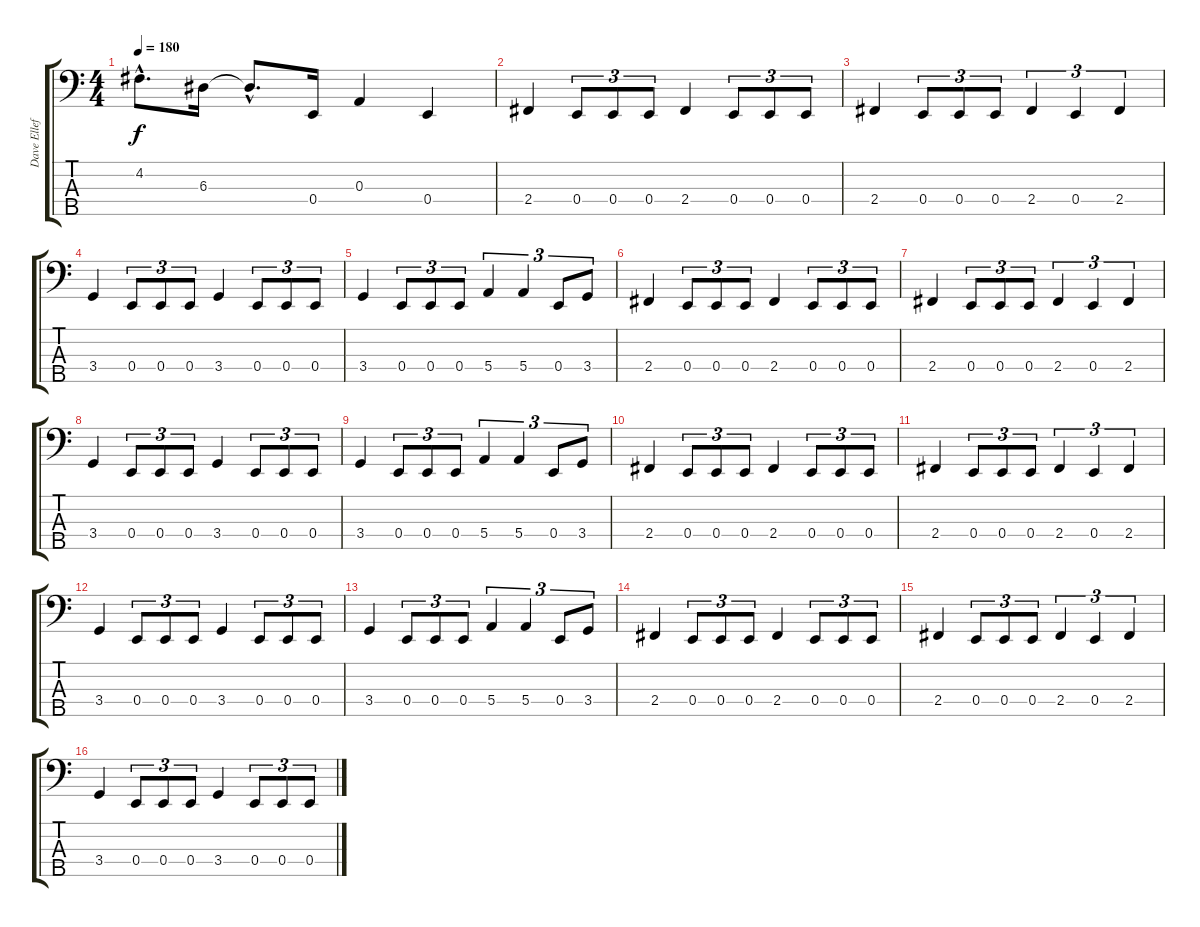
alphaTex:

\track ("Dave Ellefson" "Dave Ellef") {instrument electricbasspick}
\staff {score tabs}
\tuning (G2 D2 A1 E1 B0) {hide}
\ts (4 4)
\tempo 180
\clef f4
\ks c
4.2{hac}.8{d dy f} 6.3.16 6.3{hac t}.8{d} 0.4.16 0.3.4 0.4.4 |
2.4.4 0.4.8{tu (3 2)} 0.4.8{tu (3 2)} 0.4.8{tu (3 2)} 2.4.4 0.4.8{tu (3 2)} 0.4.8{tu (3 2)} 0.4.8{tu (3 2)} |
2.4.4 0.4.8{tu (3 2)} 0.4.8{tu (3 2)} 0.4.8{tu (3 2)} 2.4.4{tu (3 2)} 0.4.4{tu (3 2)} 2.4.4{tu (3 2)} |
3.4.4 0.4.8{tu (3 2)} 0.4.8{tu (3 2)} 0.4.8{tu (3 2)} 3.4.4 0.4.8{tu (3 2)} 0.4.8{tu (3 2)} 0.4.8{tu (3 2)} |
3.4.4 0.4.8{tu (3 2)} 0.4.8{tu (3 2)} 0.4.8{tu (3 2)} 5.4.4{tu (3 2)} 5.4.4{tu (3 2)} 0.4.8{tu (3 2)} 3.4.8{tu (3 2)} |
2.4.4 0.4.8{tu (3 2)} 0.4.8{tu (3 2)} 0.4.8{tu (3 2)} 2.4.4 0.4.8{tu (3 2)} 0.4.8{tu (3 2)} 0.4.8{tu (3 2)} |
2.4.4 0.4.8{tu (3 2)} 0.4.8{tu (3 2)} 0.4.8{tu (3 2)} 2.4.4{tu (3 2)} 0.4.4{tu (3 2)} 2.4.4{tu (3 2)} |
3.4.4 0.4.8{tu (3 2)} 0.4.8{tu (3 2)} 0.4.8{tu (3 2)} 3.4.4 0.4.8{tu (3 2)} 0.4.8{tu (3 2)} 0.4.8{tu (3 2)} |
3.4.4 0.4.8{tu (3 2)} 0.4.8{tu (3 2)} 0.4.8{tu (3 2)} 5.4.4{tu (3 2)} 5.4.4{tu (3 2)} 0.4.8{tu (3 2)} 3.4.8{tu (3 2)} |
2.4.4 0.4.8{tu (3 2)} 0.4.8{tu (3 2)} 0.4.8{tu (3 2)} 2.4.4 0.4.8{tu (3 2)} 0.4.8{tu (3 2)} 0.4.8{tu (3 2)} |
2.4.4 0.4.8{tu (3 2)} 0.4.8{tu (3 2)} 0.4.8{tu (3 2)} 2.4.4{tu (3 2)} 0.4.4{tu (3 2)} 2.4.4{tu (3 2)} |
3.4.4 0.4.8{tu (3 2)} 0.4.8{tu (3 2)} 0.4.8{tu (3 2)} 3.4.4 0.4.8{tu (3 2)} 0.4.8{tu (3 2)} 0.4.8{tu (3 2)} |
3.4.4 0.4.8{tu (3 2)} 0.4.8{tu (3 2)} 0.4.8{tu (3 2)} 5.4.4{tu (3 2)} 5.4.4{tu (3 2)} 0.4.8{tu (3 2)} 3.4.8{tu (3 2)} |
2.4.4 0.4.8{tu (3 2)} 0.4.8{tu (3 2)} 0.4.8{tu (3 2)} 2.4.4 0.4.8{tu (3 2)} 0.4.8{tu (3 2)} 0.4.8{tu (3 2)} |
2.4.4 0.4.8{tu (3 2)} 0.4.8{tu (3 2)} 0.4.8{tu (3 2)} 2.4.4{tu (3 2)} 0.4.4{tu (3 2)} 2.4.4{tu (3 2)} |
3.4.4 0.4.8{tu (3 2)} 0.4.8{tu (3 2)} 0.4.8{tu (3 2)} 3.4.4 0.4.8{tu (3 2)} 0.4.8{tu (3 2)} 0.4.8{tu (3 2)}
